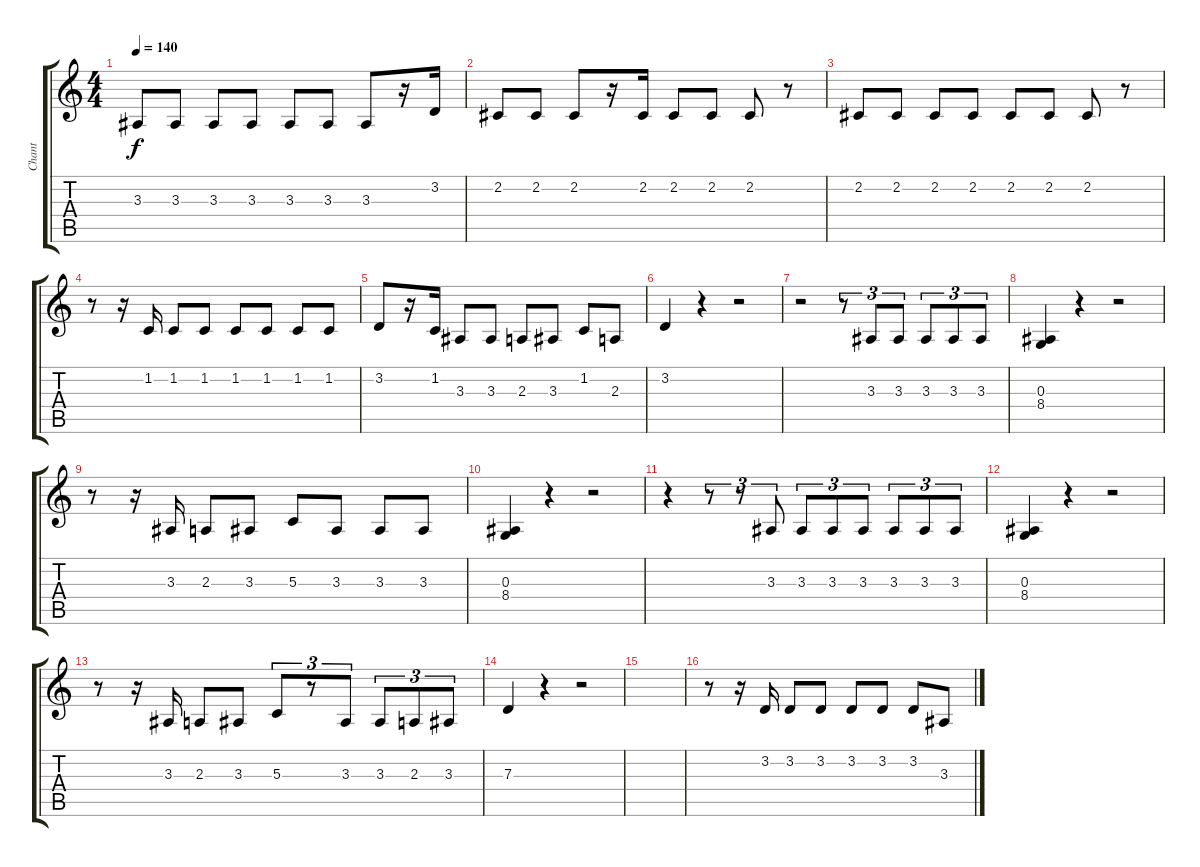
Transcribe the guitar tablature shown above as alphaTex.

\track ("Chant" "Chant") {instrument brightacousticpiano}
\staff {score tabs}
\tuning (E4 B3 G3 D3 A2 E2) {hide}
\ts (4 4)
\tempo 140
\clef g2
\ks c
3.3.8{dy f} 3.3.8 3.3.8 3.3.8 3.3.8 3.3.8 3.3.8 r.16 3.2.16 |
2.2.8 2.2.8 2.2.8 r.16 2.2.16 2.2.8 2.2.8 2.2.8 r.8 |
2.2.8 2.2.8 2.2.8 2.2.8 2.2.8 2.2.8 2.2.8 r.8 |
r.8 r.16 1.2.16 1.2.8 1.2.8 1.2.8 1.2.8 1.2.8 1.2.8 |
3.2.8 r.16 1.2.16 3.3.8 3.3.8 2.3.8 3.3.8 1.2.8 2.3.8 |
3.2.4 r.4 r.2 |
r.2 r.8{tu (3 2)} 3.3.8{tu (3 2)} 3.3.8{tu (3 2)} 3.3.8{tu (3 2)} 3.3.8{tu (3 2)} 3.3.8{tu (3 2)} |
(0.3 8.4).4 r.4 r.2 |
r.8 r.16 3.3.16 2.3.8 3.3.8 5.3.8 3.3.8 3.3.8 3.3.8 |
(0.3 8.4).4 r.4 r.2 |
r.4 r.8{tu (3 2)} r.8{tu (3 2)} 3.3.8{tu (3 2)} 3.3.8{tu (3 2)} 3.3.8{tu (3 2)} 3.3.8{tu (3 2)} 3.3.8{tu (3 2)} 3.3.8{tu (3 2)} 3.3.8{tu (3 2)} |
(0.3 8.4).4 r.4 r.2 |
r.8 r.16 3.3.16 2.3.8 3.3.8 5.3.8{tu (3 2)} r.8{tu (3 2)} 3.3.8{tu (3 2)} 3.3.8{tu (3 2)} 2.3.8{tu (3 2)} 3.3.8{tu (3 2)} |
7.3.4 r.4 r.2 |
|
r.8 r.16 3.2.16 3.2.8 3.2.8 3.2.8 3.2.8 3.2.8 3.3.8
